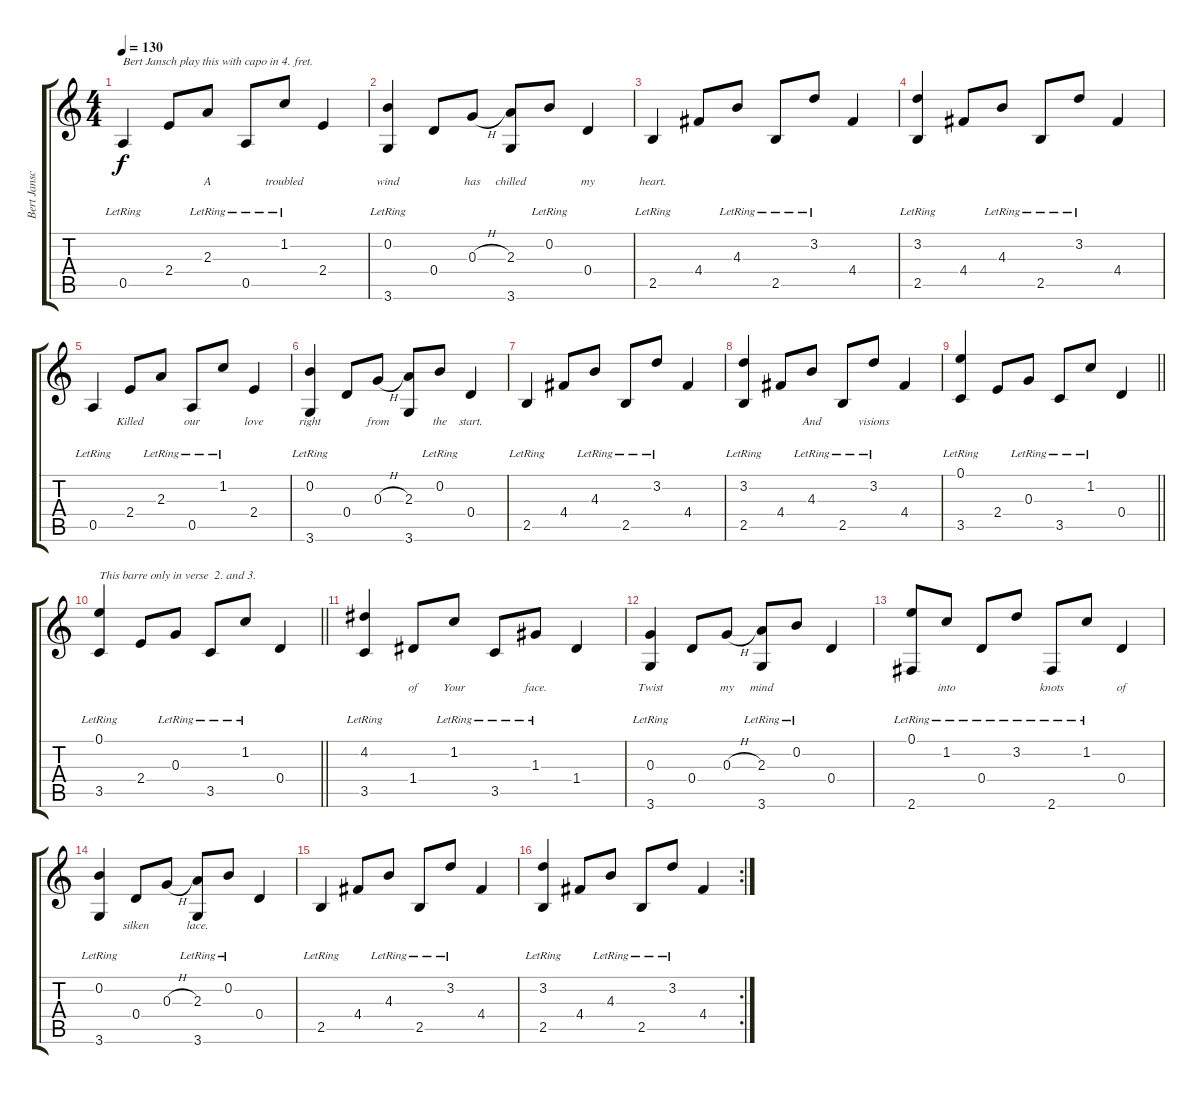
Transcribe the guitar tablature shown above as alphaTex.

\track ("Bert Jansch" "Bert Jansc") {instrument acousticguitarsteel}
\staff {score tabs}
\tuning (E4 B3 G3 D3 A2 E2) {hide}
\ts (4 4)
\tempo 130
\clef g2
\ks c
0.5{lr}.4{txt "Bert Jansch play this with capo in 4. fret." lyrics (0 "") lyrics (1 "") lyrics (2 "") lyrics (3 "") lyrics (4 "") dy f instrument acousticguitarsteel} 2.4.8{lyrics (0 "") lyrics (1 "") lyrics (2 "") lyrics (3 "") lyrics (4 "")} 2.3{lr}.8{lyrics (0 "A") lyrics (1 "") lyrics (2 "") lyrics (3 "") lyrics (4 "")} 0.5{lr}.8{lyrics (0 "") lyrics (1 "") lyrics (2 "") lyrics (3 "") lyrics (4 "")} 1.2{lr}.8{lyrics (0 "troubled") lyrics (1 "") lyrics (2 "") lyrics (3 "") lyrics (4 "")} 2.4.4{lyrics (0 "") lyrics (1 "") lyrics (2 "") lyrics (3 "") lyrics (4 "")} |
(0.2{lr} 3.6{lr}).4{lyrics (0 "wind") lyrics (1 "") lyrics (2 "") lyrics (3 "") lyrics (4 "")} 0.4.8{lyrics (0 "") lyrics (1 "") lyrics (2 "") lyrics (3 "") lyrics (4 "")} 0.3{h}.8{lyrics (0 "has") lyrics (1 "") lyrics (2 "") lyrics (3 "") lyrics (4 "")} (2.3 3.6).8{lyrics (0 "chilled") lyrics (1 "") lyrics (2 "") lyrics (3 "") lyrics (4 "")} 0.2{lr}.8{lyrics (0 "") lyrics (1 "") lyrics (2 "") lyrics (3 "") lyrics (4 "")} 0.4.4{lyrics (0 "my") lyrics (1 "") lyrics (2 "") lyrics (3 "") lyrics (4 "")} |
2.5{lr}.4{lyrics (0 "heart.") lyrics (1 "") lyrics (2 "") lyrics (3 "") lyrics (4 "")} 4.4.8{lyrics (0 "") lyrics (1 "") lyrics (2 "") lyrics (3 "") lyrics (4 "")} 4.3{lr}.8{lyrics (0 "") lyrics (1 "") lyrics (2 "") lyrics (3 "") lyrics (4 "")} 2.5{lr}.8{lyrics (0 "") lyrics (1 "") lyrics (2 "") lyrics (3 "") lyrics (4 "")} 3.2{lr}.8{lyrics (0 "") lyrics (1 "") lyrics (2 "") lyrics (3 "") lyrics (4 "")} 4.4.4{lyrics (0 "") lyrics (1 "") lyrics (2 "") lyrics (3 "") lyrics (4 "")} |
(3.2{lr} 2.5{lr}).4{lyrics (0 "") lyrics (1 "") lyrics (2 "") lyrics (3 "") lyrics (4 "")} 4.4.8{lyrics (0 "") lyrics (1 "") lyrics (2 "") lyrics (3 "") lyrics (4 "")} 4.3{lr}.8{lyrics (0 "") lyrics (1 "") lyrics (2 "") lyrics (3 "") lyrics (4 "")} 2.5{lr}.8{lyrics (0 "") lyrics (1 "") lyrics (2 "") lyrics (3 "") lyrics (4 "")} 3.2{lr}.8{lyrics (0 "") lyrics (1 "") lyrics (2 "") lyrics (3 "") lyrics (4 "")} 4.4.4{lyrics (0 "") lyrics (1 "") lyrics (2 "") lyrics (3 "") lyrics (4 "")} |
0.5{lr}.4{lyrics (0 "") lyrics (1 "") lyrics (2 "") lyrics (3 "") lyrics (4 "")} 2.4.8{lyrics (0 "Killed") lyrics (1 "") lyrics (2 "") lyrics (3 "") lyrics (4 "")} 2.3{lr}.8{lyrics (0 "") lyrics (1 "") lyrics (2 "") lyrics (3 "") lyrics (4 "")} 0.5{lr}.8{lyrics (0 "our") lyrics (1 "") lyrics (2 "") lyrics (3 "") lyrics (4 "")} 1.2{lr}.8{lyrics (0 "") lyrics (1 "") lyrics (2 "") lyrics (3 "") lyrics (4 "")} 2.4.4{lyrics (0 "love") lyrics (1 "") lyrics (2 "") lyrics (3 "") lyrics (4 "")} |
(0.2{lr} 3.6{lr}).4{lyrics (0 "right") lyrics (1 "") lyrics (2 "") lyrics (3 "") lyrics (4 "")} 0.4.8{lyrics (0 "") lyrics (1 "") lyrics (2 "") lyrics (3 "") lyrics (4 "")} 0.3{h}.8{lyrics (0 "from") lyrics (1 "") lyrics (2 "") lyrics (3 "") lyrics (4 "")} (2.3 3.6).8{lyrics (0 "") lyrics (1 "") lyrics (2 "") lyrics (3 "") lyrics (4 "")} 0.2{lr}.8{lyrics (0 "the") lyrics (1 "") lyrics (2 "") lyrics (3 "") lyrics (4 "")} 0.4.4{lyrics (0 "start.") lyrics (1 "") lyrics (2 "") lyrics (3 "") lyrics (4 "")} |
2.5{lr}.4{lyrics (0 "") lyrics (1 "") lyrics (2 "") lyrics (3 "") lyrics (4 "")} 4.4.8{lyrics (0 "") lyrics (1 "") lyrics (2 "") lyrics (3 "") lyrics (4 "")} 4.3{lr}.8{lyrics (0 "") lyrics (1 "") lyrics (2 "") lyrics (3 "") lyrics (4 "")} 2.5{lr}.8{lyrics (0 "") lyrics (1 "") lyrics (2 "") lyrics (3 "") lyrics (4 "")} 3.2{lr}.8{lyrics (0 "") lyrics (1 "") lyrics (2 "") lyrics (3 "") lyrics (4 "")} 4.4.4{lyrics (0 "") lyrics (1 "") lyrics (2 "") lyrics (3 "") lyrics (4 "")} |
(3.2{lr} 2.5{lr}).4{lyrics (0 "") lyrics (1 "") lyrics (2 "") lyrics (3 "") lyrics (4 "")} 4.4.8{lyrics (0 "") lyrics (1 "") lyrics (2 "") lyrics (3 "") lyrics (4 "")} 4.3{lr}.8{lyrics (0 "And") lyrics (1 "") lyrics (2 "") lyrics (3 "") lyrics (4 "")} 2.5{lr}.8{lyrics (0 "") lyrics (1 "") lyrics (2 "") lyrics (3 "") lyrics (4 "")} 3.2{lr}.8{lyrics (0 "visions") lyrics (1 "") lyrics (2 "") lyrics (3 "") lyrics (4 "")} 4.4.4{lyrics (0 "") lyrics (1 "") lyrics (2 "") lyrics (3 "") lyrics (4 "")} |
\barLineRight lightlight
(0.1{lr} 3.5{lr}).4{lyrics (0 "") lyrics (1 "") lyrics (2 "") lyrics (3 "") lyrics (4 "")} 2.4.8{lyrics (0 "") lyrics (1 "") lyrics (2 "") lyrics (3 "") lyrics (4 "")} 0.3{lr}.8{lyrics (0 "") lyrics (1 "") lyrics (2 "") lyrics (3 "") lyrics (4 "")} 3.5{lr}.8{lyrics (0 "") lyrics (1 "") lyrics (2 "") lyrics (3 "") lyrics (4 "")} 1.2{lr}.8{lyrics (0 "") lyrics (1 "") lyrics (2 "") lyrics (3 "") lyrics (4 "")} 0.4.4{lyrics (0 "") lyrics (1 "") lyrics (2 "") lyrics (3 "") lyrics (4 "")} |
\barLineRight lightlight
(0.1{lr} 3.5{lr}).4{txt "This barre only in verse  2. and 3." lyrics (0 "") lyrics (1 "") lyrics (2 "") lyrics (3 "") lyrics (4 "")} 2.4.8{lyrics (0 "") lyrics (1 "") lyrics (2 "") lyrics (3 "") lyrics (4 "")} 0.3{lr}.8{lyrics (0 "") lyrics (1 "") lyrics (2 "") lyrics (3 "") lyrics (4 "")} 3.5{lr}.8{lyrics (0 "") lyrics (1 "") lyrics (2 "") lyrics (3 "") lyrics (4 "")} 1.2{lr}.8{lyrics (0 "") lyrics (1 "") lyrics (2 "") lyrics (3 "") lyrics (4 "")} 0.4.4{lyrics (0 "") lyrics (1 "") lyrics (2 "") lyrics (3 "") lyrics (4 "")} |
(4.2{lr} 3.5{lr}).4{lyrics (0 "") lyrics (1 "") lyrics (2 "") lyrics (3 "") lyrics (4 "")} 1.4.8{lyrics (0 "of") lyrics (1 "") lyrics (2 "") lyrics (3 "") lyrics (4 "")} 1.2{lr}.8{lyrics (0 "Your") lyrics (1 "") lyrics (2 "") lyrics (3 "") lyrics (4 "")} 3.5{lr}.8{lyrics (0 "") lyrics (1 "") lyrics (2 "") lyrics (3 "") lyrics (4 "")} 1.3{lr}.8{lyrics (0 "face.") lyrics (1 "") lyrics (2 "") lyrics (3 "") lyrics (4 "")} 1.4.4{lyrics (0 "") lyrics (1 "") lyrics (2 "") lyrics (3 "") lyrics (4 "")} |
(0.3{lr} 3.6{lr}).4{lyrics (0 "Twist") lyrics (1 "") lyrics (2 "") lyrics (3 "") lyrics (4 "")} 0.4.8{lyrics (0 "") lyrics (1 "") lyrics (2 "") lyrics (3 "") lyrics (4 "")} 0.3{h}.8{lyrics (0 "my") lyrics (1 "") lyrics (2 "") lyrics (3 "") lyrics (4 "")} (2.3 3.6{lr}).8{lyrics (0 "mind") lyrics (1 "") lyrics (2 "") lyrics (3 "") lyrics (4 "")} 0.2{lr}.8{lyrics (0 "") lyrics (1 "") lyrics (2 "") lyrics (3 "") lyrics (4 "")} 0.4.4{lyrics (0 "") lyrics (1 "") lyrics (2 "") lyrics (3 "") lyrics (4 "")} |
(0.1{lr} 2.6{lr}).8{lyrics (0 "") lyrics (1 "") lyrics (2 "") lyrics (3 "") lyrics (4 "")} 1.2{lr}.8{lyrics (0 "into") lyrics (1 "") lyrics (2 "") lyrics (3 "") lyrics (4 "")} 0.4{lr}.8{lyrics (0 "") lyrics (1 "") lyrics (2 "") lyrics (3 "") lyrics (4 "")} 3.2{lr}.8{lyrics (0 "") lyrics (1 "") lyrics (2 "") lyrics (3 "") lyrics (4 "")} 2.6{lr}.8{lyrics (0 "knots") lyrics (1 "") lyrics (2 "") lyrics (3 "") lyrics (4 "")} 1.2{lr}.8{lyrics (0 "") lyrics (1 "") lyrics (2 "") lyrics (3 "") lyrics (4 "")} 0.4.4{lyrics (0 "of") lyrics (1 "") lyrics (2 "") lyrics (3 "") lyrics (4 "")} |
(0.2{lr} 3.6{lr}).4{lyrics (0 "") lyrics (1 "") lyrics (2 "") lyrics (3 "") lyrics (4 "")} 0.4.8{lyrics (0 "silken") lyrics (1 "") lyrics (2 "") lyrics (3 "") lyrics (4 "")} 0.3{h}.8{lyrics (0 "") lyrics (1 "") lyrics (2 "") lyrics (3 "") lyrics (4 "")} (2.3 3.6{lr}).8{lyrics (0 "lace.") lyrics (1 "") lyrics (2 "") lyrics (3 "") lyrics (4 "")} 0.2{lr}.8 0.4.4 |
2.5{lr}.4 4.4.8 4.3{lr}.8 2.5{lr}.8 3.2{lr}.8 4.4.4 |
\rc 2
(3.2{lr} 2.5{lr}).4 4.4.8 4.3{lr}.8 2.5{lr}.8 3.2{lr}.8 4.4.4
